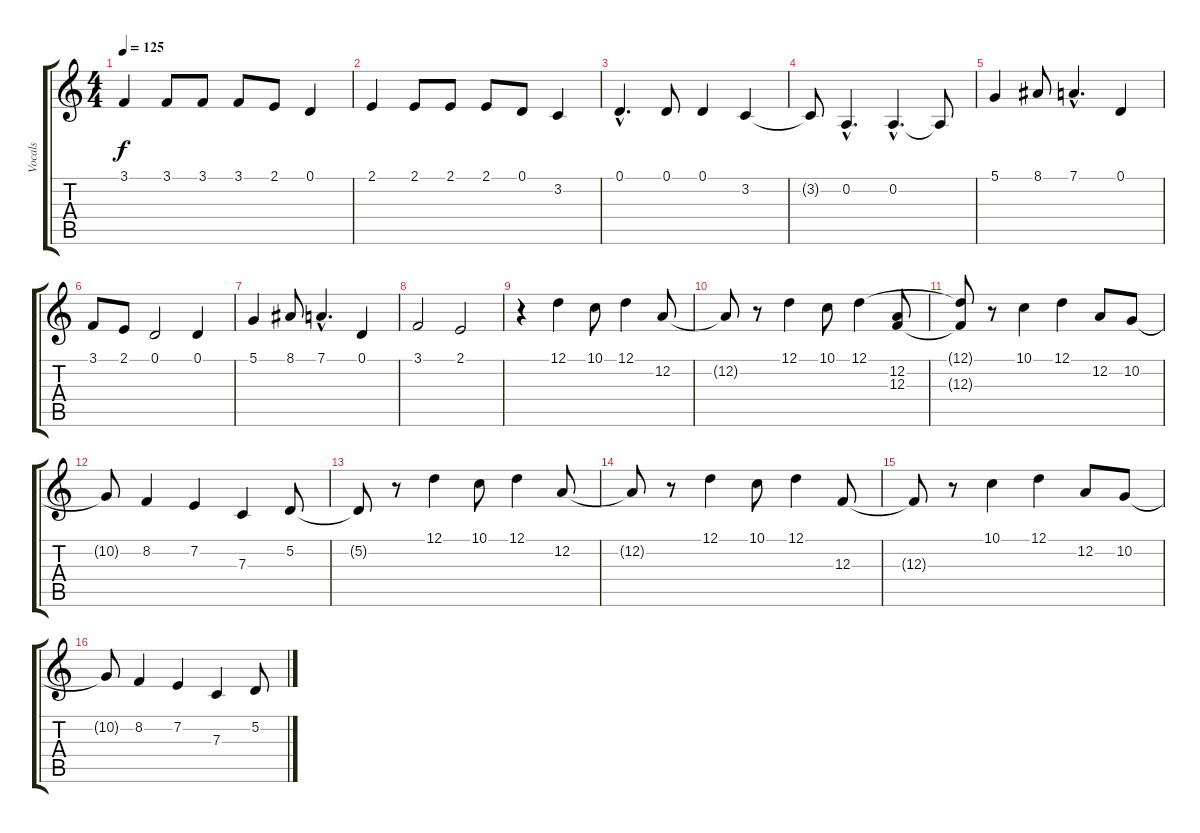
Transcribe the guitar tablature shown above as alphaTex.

\track ("Vocals" "Vocals") {instrument choiraahs}
\staff {score tabs}
\tuning (D4 A3 F3 C3 G2 D2) {hide}
\ts (4 4)
\tempo 125
\clef g2
\ks c
3.1.4{dy f} 3.1.8 3.1.8 3.1.8 2.1.8 0.1.4 |
2.1.4 2.1.8 2.1.8 2.1.8 0.1.8 3.2.4 |
0.1{hac}.4{d} 0.1.8 0.1.4 3.2.4 |
3.2{t}.8 0.2{hac}.4{d} 0.2{hac}.4{d} 0.2{t}.8 |
5.1.4 8.1.8 7.1{hac}.4{d} 0.1.4 |
3.1.8 2.1.8 0.1.2 0.1.4 |
5.1.4 8.1.8 7.1{hac}.4{d} 0.1.4 |
3.1.2 2.1.2 |
r.4 12.1.4 10.1.8 12.1.4 12.2.8 |
12.2{t}.8 r.8 12.1.4 10.1.8 12.1.4 (12.2 12.3).8 |
(12.1{t} 12.3{t}).8 r.8 10.1.4 12.1.4 12.2.8 10.2.8 |
10.2{t}.8 8.2.4 7.2.4 7.3.4 5.2.8 |
5.2{t}.8 r.8 12.1.4 10.1.8 12.1.4 12.2.8 |
12.2{t}.8 r.8 12.1.4 10.1.8 12.1.4 12.3.8 |
12.3{t}.8 r.8 10.1.4 12.1.4 12.2.8 10.2.8 |
10.2{t}.8 8.2.4 7.2.4 7.3.4 5.2.8
